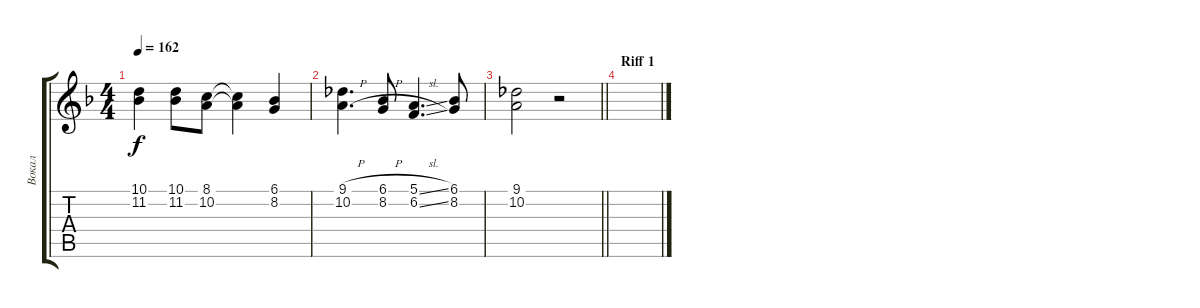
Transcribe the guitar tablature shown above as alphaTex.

\track ("Вокал" "Вокал") {instrument trumpet}
\staff {score tabs}
\tuning (E4 B3 G3 D3 A2 E2) {hide}
\ts (4 4)
\tempo 162
\clef g2
\ks dminor
(10.1{t} 11.2{t}).4{dy f} (10.1 11.2).8 (8.1 10.2).8 (8.1{t} 10.2{t}).4 (6.1 8.2).4 |
(9.1{h} 10.2{h}).4{d} (6.1{h} 8.2{h}).8 (5.1{sl} 6.2{sl}).4{d} (6.1 8.2).8 |
\barLineRight lightlight
(9.1 10.2).2 r.2 |
\section ("" "Riff 1")
